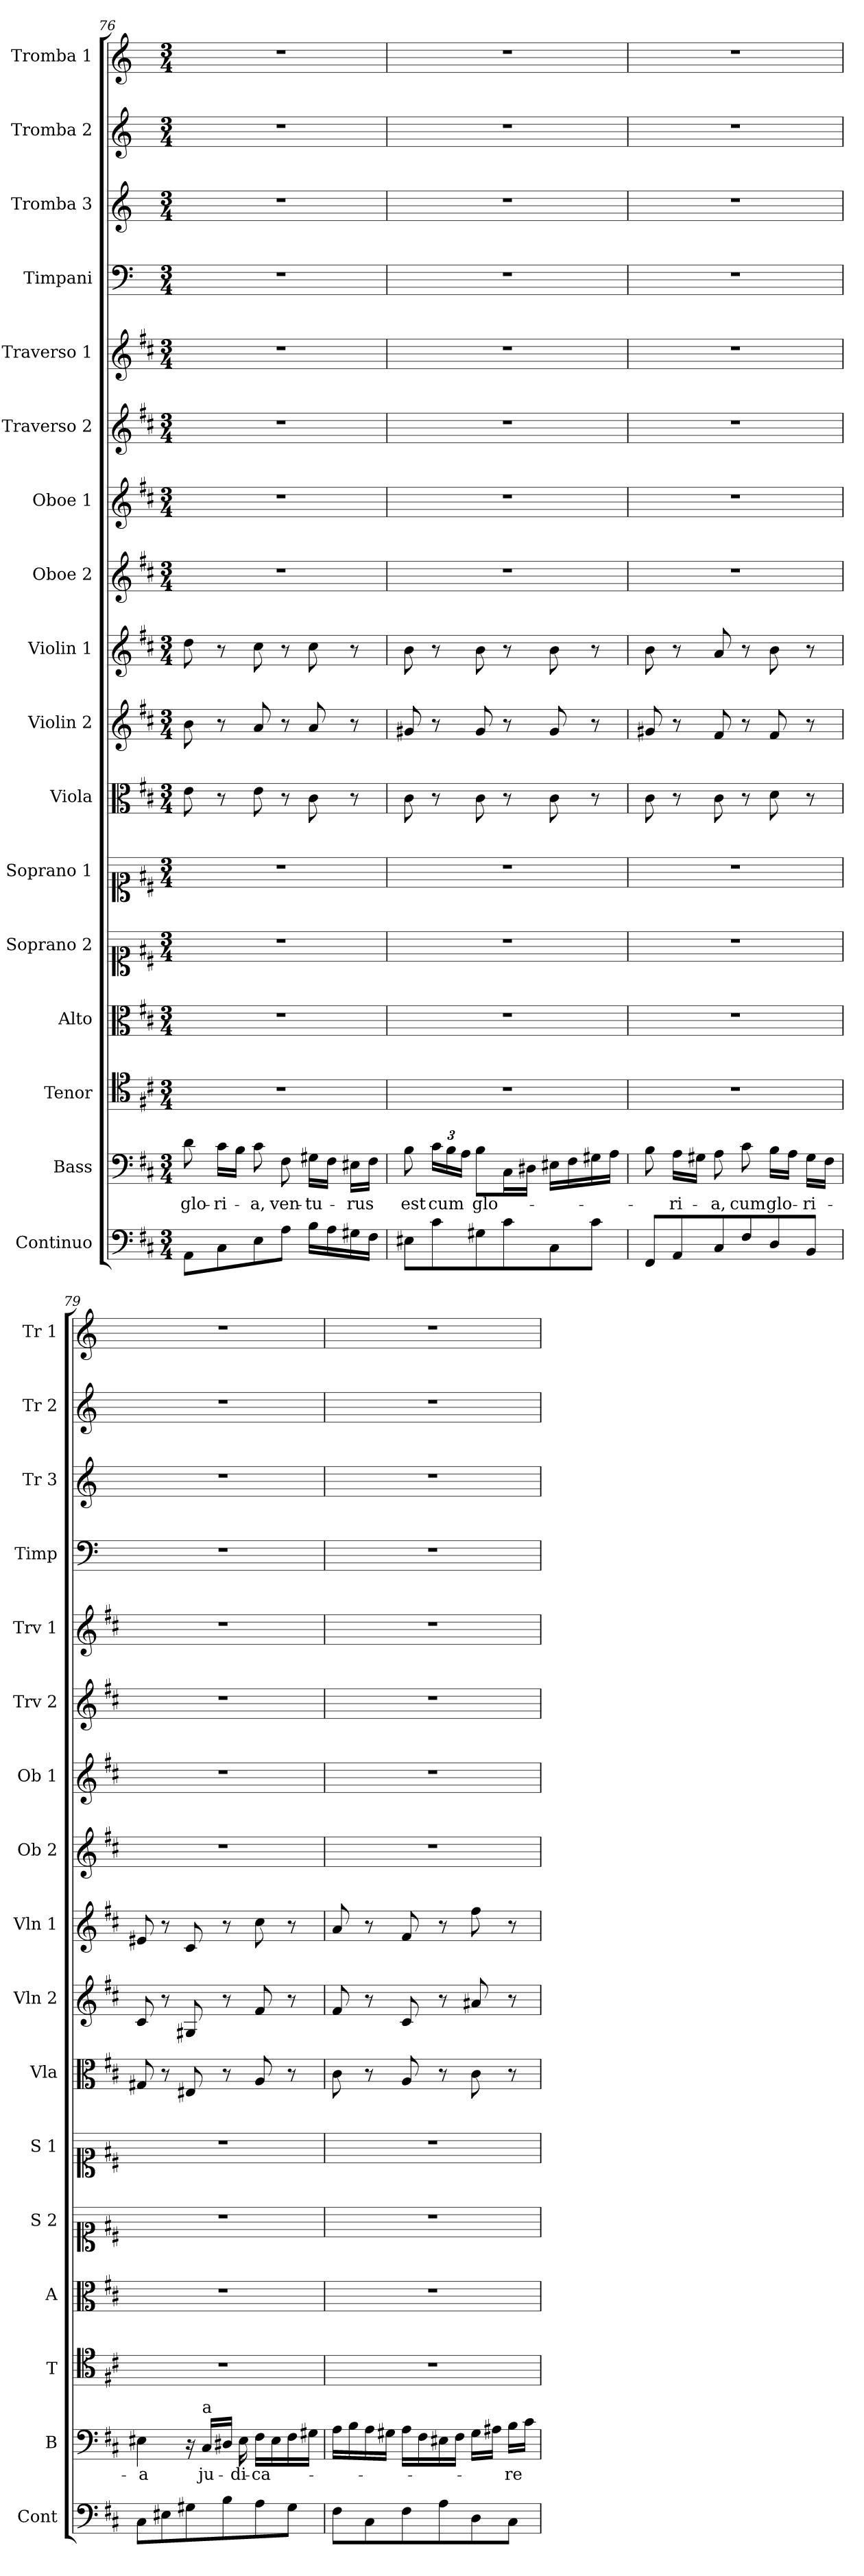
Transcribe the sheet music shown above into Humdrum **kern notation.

**kern	**kern	**text	**kern	**kern	**kern	**kern	**kern	**kern	**kern	**kern	**kern	**kern	**kern	**kern	**kern	**kern	**kern
*part17	*part16	*part16	*part15	*part14	*part13	*part12	*part11	*part10	*part9	*part8	*part7	*part6	*part5	*part4	*part3	*part2	*part1
*staff17	*staff16	*staff16	*staff15	*staff14	*staff13	*staff12	*staff11	*staff10	*staff9	*staff8	*staff7	*staff6	*staff5	*staff4	*staff3	*staff2	*staff1
*I"Continuo	*I"Bass	*	*I"Tenor	*I"Alto	*I"Soprano 2	*I"Soprano 1	*I"Viola	*I"Violin 2	*I"Violin 1	*I"Oboe 2	*I"Oboe 1	*I"Traverso 2	*I"Traverso 1	*I"Timpani	*I"Tromba 3	*I"Tromba 2	*I"Tromba 1
*I'Cont	*I'B	*	*I'T	*I'A	*I'S 2	*I'S 1	*I'Vla	*I'Vln 2	*I'Vln 1	*I'Ob 2	*I'Ob 1	*I'Trv 2	*I'Trv 1	*I'Timp	*I'Tr 3	*I'Tr 2	*I'Tr 1
*clefF4	*clefF4	*	*clefC4	*clefC3	*clefC1	*clefC1	*clefC3	*clefG2	*clefG2	*clefG2	*clefG2	*clefG2	*clefG2	*clefF4	*clefG2	*clefG2	*clefG2
*	*	*	*	*	*	*	*	*	*	*	*	*	*	*ITrd-1c-2	*ITrd-1c-2	*ITrd-1c-2	*ITrd-1c-2
*k[f#c#]	*k[f#c#]	*	*k[f#c#]	*k[f#c#]	*k[f#c#]	*k[f#c#]	*k[f#c#]	*k[f#c#]	*k[f#c#]	*k[f#c#]	*k[f#c#]	*k[f#c#]	*k[f#c#]	*k[f#c#]	*k[f#c#]	*k[f#c#]	*k[f#c#]
*M3/4	*M3/4	*	*M3/4	*M3/4	*M3/4	*M3/4	*M3/4	*M3/4	*M3/4	*M3/4	*M3/4	*M3/4	*M3/4	*M3/4	*M3/4	*M3/4	*M3/4
=76	=76	=76	=76	=76	=76	=76	=76	=76	=76	=76	=76	=76	=76	=76	=76	=76	=76
!	!	!LO:LY:b	!	!	!	!	!	!	!	!	!	!	!	!	!	!	!
8AA\L	8d\	glo-	2.r	2.r	2.r	2.r	8e\	8b\	8dd\	2.r	2.r	2.r	2.r	2.r	2.r	2.r	2.r
!	!	!LO:LY:b	!	!	!	!	!	!	!	!	!	!	!	!	!	!	!
8C#\	16c#\LL	-ri-	.	.	.	.	8r	8r	8r	.	.	.	.	.	.	.	.
.	16B\JJ	.	.	.	.	.	.	.	.	.	.	.	.	.	.	.	.
!	!	!LO:LY:b	!	!	!	!	!	!	!	!	!	!	!	!	!	!	!
8E\	8c#\	-a,	.	.	.	.	8e\	8a/	8cc#\	.	.	.	.	.	.	.	.
!	!	!LO:LY:b	!	!	!	!	!	!	!	!	!	!	!	!	!	!	!
8A\J	8F#\	ven-	.	.	.	.	8r	8r	8r	.	.	.	.	.	.	.	.
!	!	!LO:LY:b	!	!	!	!	!	!	!	!	!	!	!	!	!	!	!
16B\LL	16G#X\LL	-tu-	.	.	.	.	8c#\	8a/	8cc#\	.	.	.	.	.	.	.	.
16A\	16F#\JJ	.	.	.	.	.	.	.	.	.	.	.	.	.	.	.	.
!	!	!LO:LY:b	!	!	!	!	!	!	!	!	!	!	!	!	!	!	!
16G#X\	16E#X\LL	-rus	.	.	.	.	8r	8r	8r	.	.	.	.	.	.	.	.
16F#\JJ	16F#\JJ	.	.	.	.	.	.	.	.	.	.	.	.	.	.	.	.
=77	=77	=77	=77	=77	=77	=77	=77	=77	=77	=77	=77	=77	=77	=77	=77	=77	=77
!	!	!LO:LY:b	!	!	!	!	!	!	!	!	!	!	!	!	!	!	!
8E#X\L	8B\	est	2.r	2.r	2.r	2.r	8c#\	8g#X/	8b\	2.r	2.r	2.r	2.r	2.r	2.r	2.r	2.r
*	*Xbrackettup	*	*	*	*	*	*	*	*	*	*	*	*	*	*	*	*
!	!	!LO:LY:b	!	!	!	!	!	!	!	!	!	!	!	!	!	!	!
8c#\	24c#\LL	cum	.	.	.	.	8r	8r	8r	.	.	.	.	.	.	.	.
.	24B\	.	.	.	.	.	.	.	.	.	.	.	.	.	.	.	.
.	24A\JJ	.	.	.	.	.	.	.	.	.	.	.	.	.	.	.	.
!	!	!LO:LY:b	!	!	!	!	!	!	!	!	!	!	!	!	!	!	!
8G#X\	8B\L	glo-	.	.	.	.	8c#\	8g#/	8b\	.	.	.	.	.	.	.	.
8c#\	16C#\L	.	.	.	.	.	8r	8r	8r	.	.	.	.	.	.	.	.
.	16D#X\JJ	.	.	.	.	.	.	.	.	.	.	.	.	.	.	.	.
8C#\	16E#X\LL	.	.	.	.	.	8c#\	8g#/	8b\	.	.	.	.	.	.	.	.
.	16F#\	.	.	.	.	.	.	.	.	.	.	.	.	.	.	.	.
8c#\J	16G#X\	.	.	.	.	.	8r	8r	8r	.	.	.	.	.	.	.	.
.	16A\JJ	.	.	.	.	.	.	.	.	.	.	.	.	.	.	.	.
=78	=78	=78	=78	=78	=78	=78	=78	=78	=78	=78	=78	=78	=78	=78	=78	=78	=78
8FF#/L	8B\	.	2.r	2.r	2.r	2.r	8c#\	8g#X/	8b\	2.r	2.r	2.r	2.r	2.r	2.r	2.r	2.r
!	!	!LO:LY:b	!	!	!	!	!	!	!	!	!	!	!	!	!	!	!
8AA/	16A\LL	-ri-	.	.	.	.	8r	8r	8r	.	.	.	.	.	.	.	.
.	16G#X\JJ	.	.	.	.	.	.	.	.	.	.	.	.	.	.	.	.
!	!	!LO:LY:b	!	!	!	!	!	!	!	!	!	!	!	!	!	!	!
8C#/	8A\	-a,	.	.	.	.	8c#\	8f#/	8a/	.	.	.	.	.	.	.	.
!	!	!LO:LY:b	!	!	!	!	!	!	!	!	!	!	!	!	!	!	!
8F#/	8c#\	cum	.	.	.	.	8r	8r	8r	.	.	.	.	.	.	.	.
!	!	!LO:LY:b	!	!	!	!	!	!	!	!	!	!	!	!	!	!	!
8D/	16B\LL	glo-	.	.	.	.	8d\	8f#/	8b\	.	.	.	.	.	.	.	.
.	16A\JJ	.	.	.	.	.	.	.	.	.	.	.	.	.	.	.	.
!	!	!LO:LY:b	!	!	!	!	!	!	!	!	!	!	!	!	!	!	!
8BB/J	16G#\LL	-ri-	.	.	.	.	8r	8r	8r	.	.	.	.	.	.	.	.
.	16F#\JJ	.	.	.	.	.	.	.	.	.	.	.	.	.	.	.	.
=79	=79	=79	=79	=79	=79	=79	=79	=79	=79	=79	=79	=79	=79	=79	=79	=79	=79
!	!	!LO:LY:b	!	!	!	!	!	!	!	!	!	!	!	!	!	!	!
8C#\L	4E#X\	-a	2.r	2.r	2.r	2.r	8G#X/	8c#/	8e#X/	2.r	2.r	2.r	2.r	2.r	2.r	2.r	2.r
8E#X\	.	.	.	.	.	.	8r	8r	8r	.	.	.	.	.	.	.	.
8G#X\	16r	.	.	.	.	.	8E#X/	8G#X/	8c#/	.	.	.	.	.	.	.	.
!	!LO:TX:a:t=a	!	!	!	!	!	!	!	!	!	!	!	!	!	!	!	!
!	!	!LO:LY:b	!	!	!	!	!	!	!	!	!	!	!	!	!	!	!
.	16C#/LL	ju-	.	.	.	.	.	.	.	.	.	.	.	.	.	.	.
8B\	16D#X/JJ	.	.	.	.	.	8r	8r	8r	.	.	.	.	.	.	.	.
!	!	!LO:LY:b	!	!	!	!	!	!	!	!	!	!	!	!	!	!	!
.	16E#\	-di-	.	.	.	.	.	.	.	.	.	.	.	.	.	.	.
!	!	!LO:LY:b	!	!	!	!	!	!	!	!	!	!	!	!	!	!	!
8A\	16F#\LL	-ca-	.	.	.	.	8A/	8f#/	8cc#\	.	.	.	.	.	.	.	.
.	16E#\	.	.	.	.	.	.	.	.	.	.	.	.	.	.	.	.
8G#\J	16F#\	.	.	.	.	.	8r	8r	8r	.	.	.	.	.	.	.	.
.	16G#X\JJ	.	.	.	.	.	.	.	.	.	.	.	.	.	.	.	.
!!LO:PB:g=z
=80	=80	=80	=80	=80	=80	=80	=80	=80	=80	=80	=80	=80	=80	=80	=80	=80	=80
8F#\L	16A\LL	.	2.r	2.r	2.r	2.r	8c#\	8f#/	8a/	2.r	2.r	2.r	2.r	2.r	2.r	2.r	2.r
.	16B\	.	.	.	.	.	.	.	.	.	.	.	.	.	.	.	.
8C#\	16A\	.	.	.	.	.	8r	8r	8r	.	.	.	.	.	.	.	.
.	16G#X\JJ	.	.	.	.	.	.	.	.	.	.	.	.	.	.	.	.
8F#\	16A\LL	.	.	.	.	.	8A/	8c#/	8f#/	.	.	.	.	.	.	.	.
.	16F#\	.	.	.	.	.	.	.	.	.	.	.	.	.	.	.	.
8A\	16E#X\	.	.	.	.	.	8r	8r	8r	.	.	.	.	.	.	.	.
.	16F#\JJ	.	.	.	.	.	.	.	.	.	.	.	.	.	.	.	.
8D\	16G#\LL	.	.	.	.	.	8c#\	8a#X/	8ff#\	.	.	.	.	.	.	.	.
.	16A#X\JJ	.	.	.	.	.	.	.	.	.	.	.	.	.	.	.	.
!	!	!LO:LY:b	!	!	!	!	!	!	!	!	!	!	!	!	!	!	!
8C#\J	16B\LL	-re	.	.	.	.	8r	8r	8r	.	.	.	.	.	.	.	.
.	16c#\JJ	.	.	.	.	.	.	.	.	.	.	.	.	.	.	.	.
=	=	=	=	=	=	=	=	=	=	=	=	=	=	=	=	=	=
*-	*-	*-	*-	*-	*-	*-	*-	*-	*-	*-	*-	*-	*-	*-	*-	*-	*-
